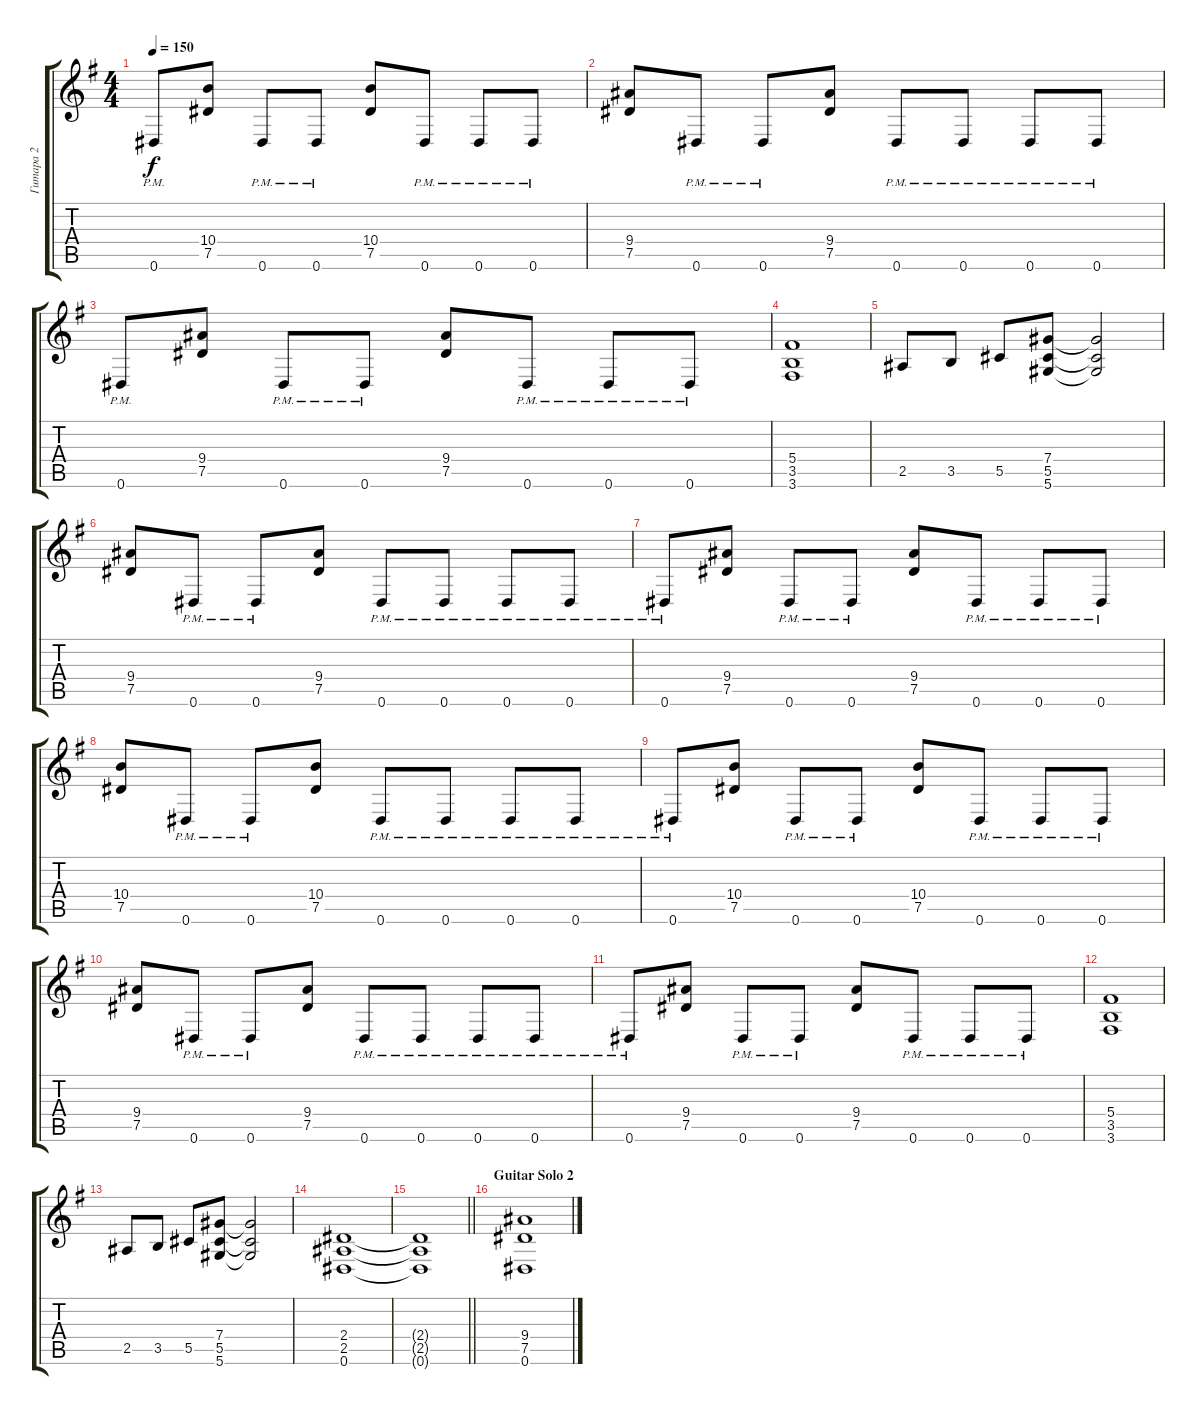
\track ("Гитара 2" "Гитара 2") {instrument distortionguitar}
\staff {score tabs}
\tuning (Eb4 Bb3 Gb3 Db3 Ab2 Eb2) {hide}
\ts (4 4)
\tempo 150
\clef g2
\ks eminor
0.6{pm}.8{dy f} (10.4 7.5).8 0.6{pm}.8 0.6{pm}.8 (10.4 7.5).8 0.6{pm}.8 0.6{pm}.8 0.6{pm}.8 |
(9.4 7.5).8 0.6{pm}.8 0.6{pm}.8 (9.4 7.5).8 0.6{pm}.8 0.6{pm}.8 0.6{pm}.8 0.6{pm}.8 |
0.6{pm}.8 (9.4 7.5).8 0.6{pm}.8 0.6{pm}.8 (9.4 7.5).8 0.6{pm}.8 0.6{pm}.8 0.6{pm}.8 |
(5.4 3.5 3.6).1 |
2.5.8 3.5.8 5.5.8 (7.4 5.5 5.6).8 (7.4{t} 5.5{t} 5.6{t}).2 |
(9.4 7.5).8 0.6{pm}.8 0.6{pm}.8 (9.4 7.5).8 0.6{pm}.8 0.6{pm}.8 0.6{pm}.8 0.6{pm}.8 |
0.6{pm}.8 (9.4 7.5).8 0.6{pm}.8 0.6{pm}.8 (9.4 7.5).8 0.6{pm}.8 0.6{pm}.8 0.6{pm}.8 |
(10.4 7.5).8 0.6{pm}.8 0.6{pm}.8 (10.4 7.5).8 0.6{pm}.8 0.6{pm}.8 0.6{pm}.8 0.6{pm}.8 |
0.6{pm}.8 (10.4 7.5).8 0.6{pm}.8 0.6{pm}.8 (10.4 7.5).8 0.6{pm}.8 0.6{pm}.8 0.6{pm}.8 |
(9.4 7.5).8 0.6{pm}.8 0.6{pm}.8 (9.4 7.5).8 0.6{pm}.8 0.6{pm}.8 0.6{pm}.8 0.6{pm}.8 |
0.6{pm}.8 (9.4 7.5).8 0.6{pm}.8 0.6{pm}.8 (9.4 7.5).8 0.6{pm}.8 0.6{pm}.8 0.6{pm}.8 |
(5.4 3.5 3.6).1 |
2.5.8 3.5.8 5.5.8 (7.4 5.5 5.6).8 (7.4{t} 5.5{t} 5.6{t}).2 |
(2.4 2.5 0.6).1 |
\barLineRight lightlight
(2.4{t} 2.5{t} 0.6{t}).1 |
\section ("" "Guitar Solo 2")
(9.4 7.5 0.6).1
